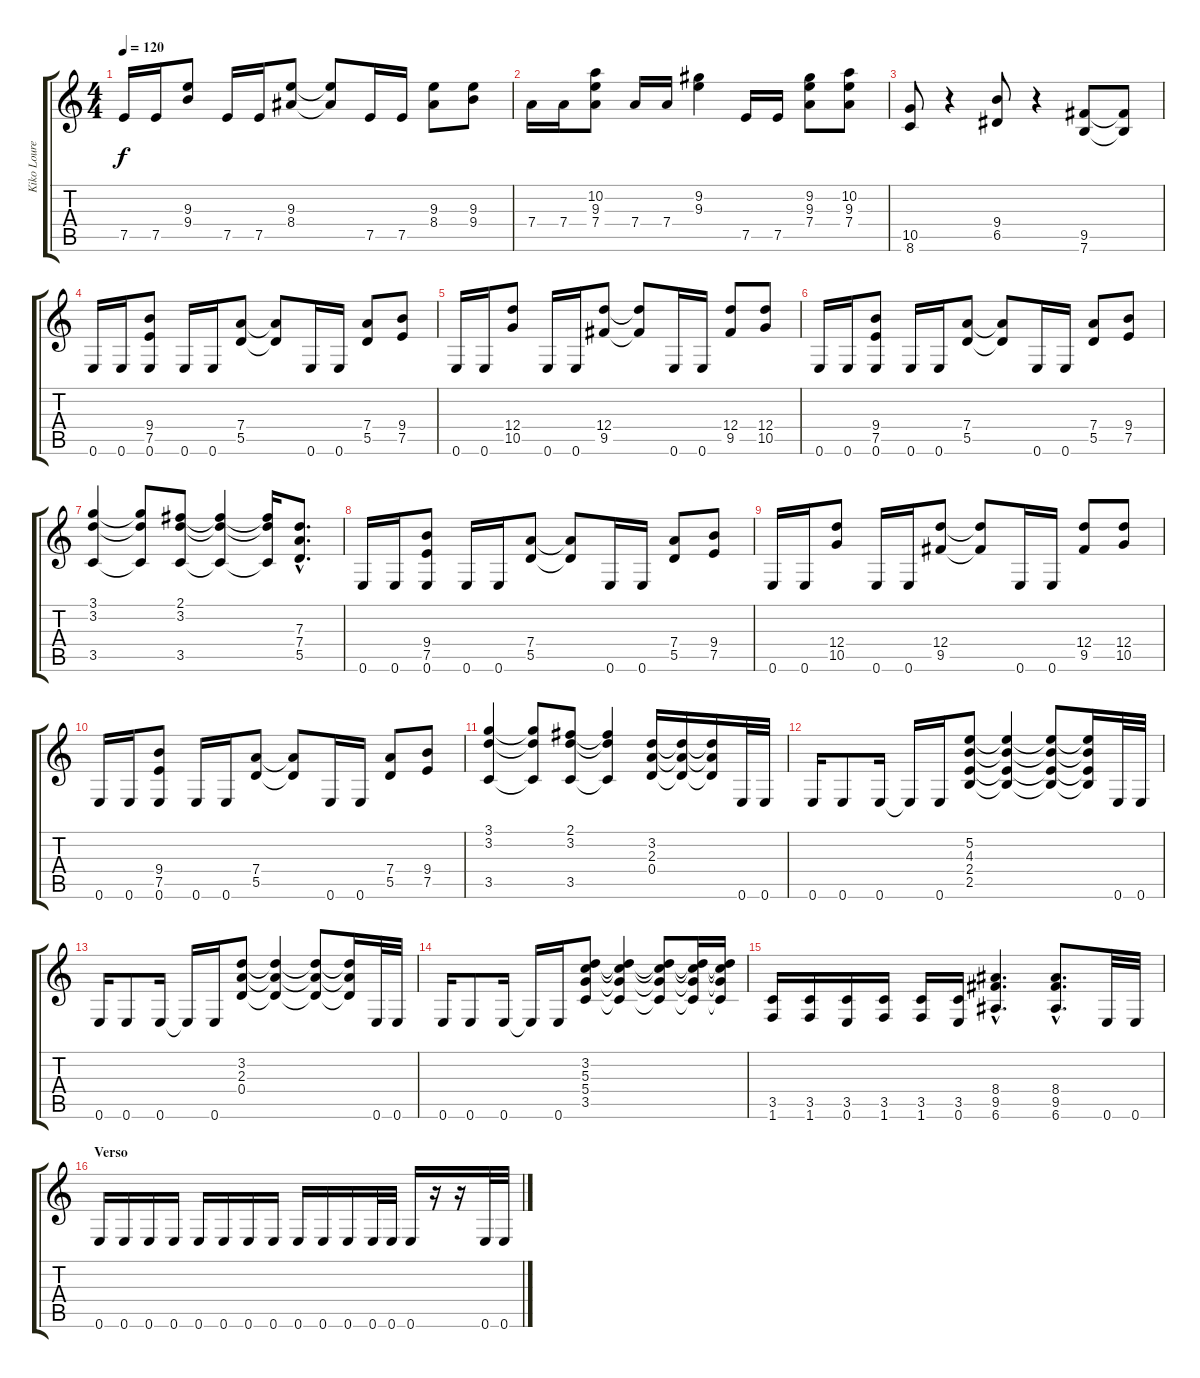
\track ("Kiko Loureiro " "Kiko Loure") {instrument distortionguitar}
\staff {score tabs}
\tuning (E4 B3 G3 D3 A2 E2) {hide}
\ts (4 4)
\tempo 120
\clef g2
\ks c
7.5.16{dy f} 7.5.16 (9.3 9.4).8 7.5.16 7.5.16 (9.3 8.4).8 (9.3{t} 8.4{t}).8 7.5.16 7.5.16 (9.3 8.4).8 (9.3 9.4).8 |
7.4.16 7.4.16 (10.2 9.3 7.4).8 7.4.16 7.4.16 (9.2 9.3).4 7.5.16 7.5.16 (9.2 9.3 7.4).8 (10.2 9.3 7.4).8 |
(10.5 8.6).8 r.4 (9.4 6.5).8 r.4 (9.5 7.6).8 (9.5{t} 7.6{t}).8 |
0.6.16 0.6.16 (9.4 7.5 0.6).8 0.6.16 0.6.16 (7.4 5.5).8 (7.4{t} 5.5{t}).8 0.6.16 0.6.16 (7.4 5.5).8 (9.4 7.5).8 |
0.6.16 0.6.16 (12.4 10.5).8 0.6.16 0.6.16 (12.4 9.5).8 (12.4{t} 9.5{t}).8 0.6.16 0.6.16 (12.4 9.5).8 (12.4 10.5).8 |
0.6.16 0.6.16 (9.4 7.5 0.6).8 0.6.16 0.6.16 (7.4 5.5).8 (7.4{t} 5.5{t}).8 0.6.16 0.6.16 (7.4 5.5).8 (9.4 7.5).8 |
(3.1 3.2 3.5).4 (3.1{t} 3.2{t} 3.5{t}).8 (2.1 3.2 3.5).8 (2.1{t} 3.2{t} 3.5{t}).4 (2.1{t} 3.2{t} 3.5{t}).16 (7.3{hac} 7.4{hac} 5.5{hac}).8{d} |
0.6.16 0.6.16 (9.4 7.5 0.6).8 0.6.16 0.6.16 (7.4 5.5).8 (7.4{t} 5.5{t}).8 0.6.16 0.6.16 (7.4 5.5).8 (9.4 7.5).8 |
0.6.16 0.6.16 (12.4 10.5).8 0.6.16 0.6.16 (12.4 9.5).8 (12.4{t} 9.5{t}).8 0.6.16 0.6.16 (12.4 9.5).8 (12.4 10.5).8 |
0.6.16 0.6.16 (9.4 7.5 0.6).8 0.6.16 0.6.16 (7.4 5.5).8 (7.4{t} 5.5{t}).8 0.6.16 0.6.16 (7.4 5.5).8 (9.4 7.5).8 |
(3.1 3.2 3.5).4 (3.1{t} 3.2{t} 3.5{t}).8 (2.1 3.2 3.5).8 (2.1{t} 3.2{t} 3.5{t}).4 (3.2 2.3 0.4).16 (3.2{t} 2.3{t} 0.4{t}).16 (3.2{t} 2.3{t} 0.4{t}).16 0.6.32 0.6.32 |
0.6.16 0.6.8 0.6.16 0.6{t}.16 0.6.16 (5.2 4.3 2.4 2.5).8 (5.2{t} 4.3{t} 2.4{t} 2.5{t}).4 (5.2{t} 4.3{t} 2.4{t} 2.5{t}).8 (5.2{t} 4.3{t} 2.4{t} 2.5{t}).16 0.6.32 0.6.32 |
0.6.16 0.6.8 0.6.16 0.6{t}.16 0.6.16 (3.2 2.3 0.4).8 (3.2{t} 2.3{t} 0.4{t}).4 (3.2{t} 2.3{t} 0.4{t}).8 (3.2{t} 2.3{t} 0.4{t}).16 0.6.32 0.6.32 |
0.6.16 0.6.8 0.6.16 0.6{t}.16 0.6.16 (3.2 5.3 5.4 3.5).8 (3.2{t} 5.3{t} 5.4{t} 3.5{t}).4 (3.2{t} 5.3{t} 5.4{t} 3.5{t}).8 (3.2{t} 5.3{t} 5.4{t} 3.5{t}).16 (3.2{t} 5.3{t} 5.4{t} 3.5{t}).16 |
(3.5 1.6).16 (3.5 1.6).16 (3.5 0.6).16 (3.5 1.6).16 (3.5 1.6).16 (3.5 0.6).16 (8.4{hac} 9.5{hac} 6.6{hac}).4{d} (8.4{hac} 9.5{hac} 6.6{hac}).8{d} 0.6.32 0.6.32 |
\section ("" "Verso")
0.6.16 0.6.16 0.6.16 0.6.16 0.6.16 0.6.16 0.6.16 0.6.16 0.6.16 0.6.16 0.6.16 0.6.32 0.6.32 0.6.16 r.16 r.16 0.6.32 0.6.32
